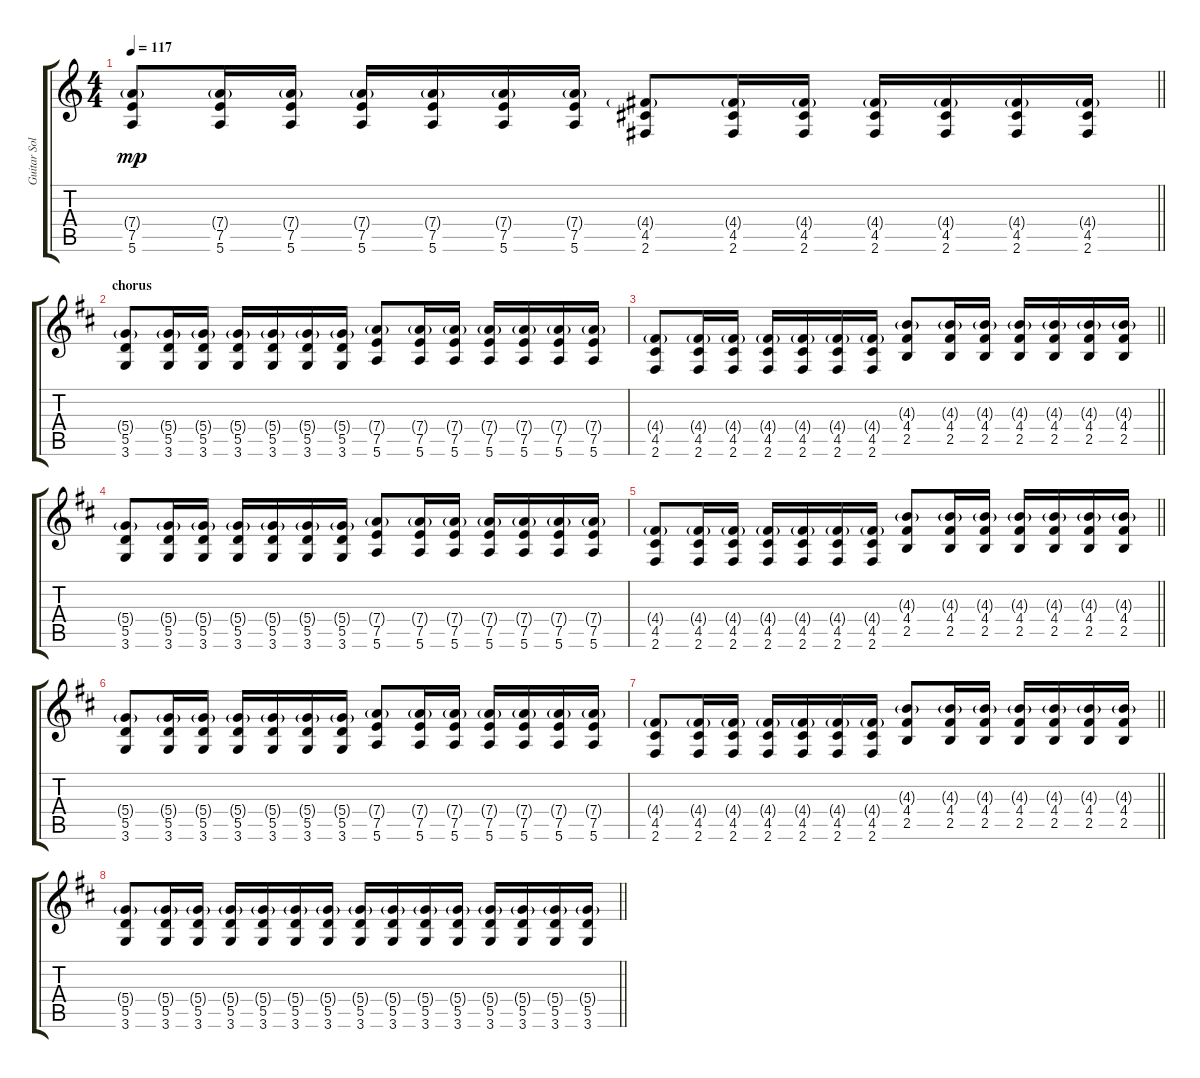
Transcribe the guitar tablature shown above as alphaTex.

\track ("Guitar Solo 1" "Guitar Sol") {instrument distortionguitar}
\staff {score tabs}
\tuning (E4 B3 G3 D3 A2 E2) {hide}
\ts (4 4)
\tempo 117
\clef g2
\barLineRight lightlight
\ks c
(7.4{g} 7.5 5.6).8{dy mp} (7.4{g} 7.5 5.6).16 (7.4{g} 7.5 5.6).16 (7.4{g} 7.5 5.6).16 (7.4{g} 7.5 5.6).16 (7.4{g} 7.5 5.6).16 (7.4{g} 7.5 5.6).16 (4.4{g} 4.5 2.6).8 (4.4{g} 4.5 2.6).16 (4.4{g} 4.5 2.6).16 (4.4{g} 4.5 2.6).16 (4.4{g} 4.5 2.6).16 (4.4{g} 4.5 2.6).16 (4.4{g} 4.5 2.6).16 |
\section ("" "chorus")
\ks d
(5.4{g} 5.5 3.6).8 (5.4{g} 5.5 3.6).16 (5.4{g} 5.5 3.6).16 (5.4{g} 5.5 3.6).16 (5.4{g} 5.5 3.6).16 (5.4{g} 5.5 3.6).16 (5.4{g} 5.5 3.6).16 (7.4{g} 7.5 5.6).8 (7.4{g} 7.5 5.6).16 (7.4{g} 7.5 5.6).16 (7.4{g} 7.5 5.6).16 (7.4{g} 7.5 5.6).16 (7.4{g} 7.5 5.6).16 (7.4{g} 7.5 5.6).16 |
\barLineRight lightlight
(4.4{g} 4.5 2.6).8 (4.4{g} 4.5 2.6).16 (4.4{g} 4.5 2.6).16 (4.4{g} 4.5 2.6).16 (4.4{g} 4.5 2.6).16 (4.4{g} 4.5 2.6).16 (4.4{g} 4.5 2.6).16 (4.3{g} 4.4 2.5).8 (4.3{g} 4.4 2.5).16 (4.3{g} 4.4 2.5).16 (4.3{g} 4.4 2.5).16 (4.3{g} 4.4 2.5).16 (4.3{g} 4.4 2.5).16 (4.3{g} 4.4 2.5).16 |
(5.4{g} 5.5 3.6).8 (5.4{g} 5.5 3.6).16 (5.4{g} 5.5 3.6).16 (5.4{g} 5.5 3.6).16 (5.4{g} 5.5 3.6).16 (5.4{g} 5.5 3.6).16 (5.4{g} 5.5 3.6).16 (7.4{g} 7.5 5.6).8 (7.4{g} 7.5 5.6).16 (7.4{g} 7.5 5.6).16 (7.4{g} 7.5 5.6).16 (7.4{g} 7.5 5.6).16 (7.4{g} 7.5 5.6).16 (7.4{g} 7.5 5.6).16 |
\barLineRight lightlight
(4.4{g} 4.5 2.6).8 (4.4{g} 4.5 2.6).16 (4.4{g} 4.5 2.6).16 (4.4{g} 4.5 2.6).16 (4.4{g} 4.5 2.6).16 (4.4{g} 4.5 2.6).16 (4.4{g} 4.5 2.6).16 (4.3{g} 4.4 2.5).8 (4.3{g} 4.4 2.5).16 (4.3{g} 4.4 2.5).16 (4.3{g} 4.4 2.5).16 (4.3{g} 4.4 2.5).16 (4.3{g} 4.4 2.5).16 (4.3{g} 4.4 2.5).16 |
(5.4{g} 5.5 3.6).8 (5.4{g} 5.5 3.6).16 (5.4{g} 5.5 3.6).16 (5.4{g} 5.5 3.6).16 (5.4{g} 5.5 3.6).16 (5.4{g} 5.5 3.6).16 (5.4{g} 5.5 3.6).16 (7.4{g} 7.5 5.6).8 (7.4{g} 7.5 5.6).16 (7.4{g} 7.5 5.6).16 (7.4{g} 7.5 5.6).16 (7.4{g} 7.5 5.6).16 (7.4{g} 7.5 5.6).16 (7.4{g} 7.5 5.6).16 |
\barLineRight lightlight
(4.4{g} 4.5 2.6).8 (4.4{g} 4.5 2.6).16 (4.4{g} 4.5 2.6).16 (4.4{g} 4.5 2.6).16 (4.4{g} 4.5 2.6).16 (4.4{g} 4.5 2.6).16 (4.4{g} 4.5 2.6).16 (4.3{g} 4.4 2.5).8 (4.3{g} 4.4 2.5).16 (4.3{g} 4.4 2.5).16 (4.3{g} 4.4 2.5).16 (4.3{g} 4.4 2.5).16 (4.3{g} 4.4 2.5).16 (4.3{g} 4.4 2.5).16 |
\barLineRight lightlight
(5.4{g} 5.5 3.6).8 (5.4{g} 5.5 3.6).16 (5.4{g} 5.5 3.6).16 (5.4{g} 5.5 3.6).16 (5.4{g} 5.5 3.6).16 (5.4{g} 5.5 3.6).16 (5.4{g} 5.5 3.6).16 (5.4{g} 5.5 3.6).16 (5.4{g} 5.5 3.6).16 (5.4{g} 5.5 3.6).16 (5.4{g} 5.5 3.6).16 (5.4{g} 5.5 3.6).16 (5.4{g} 5.5 3.6).16 (5.4{g} 5.5 3.6).16 (5.4{g} 5.5 3.6).16
